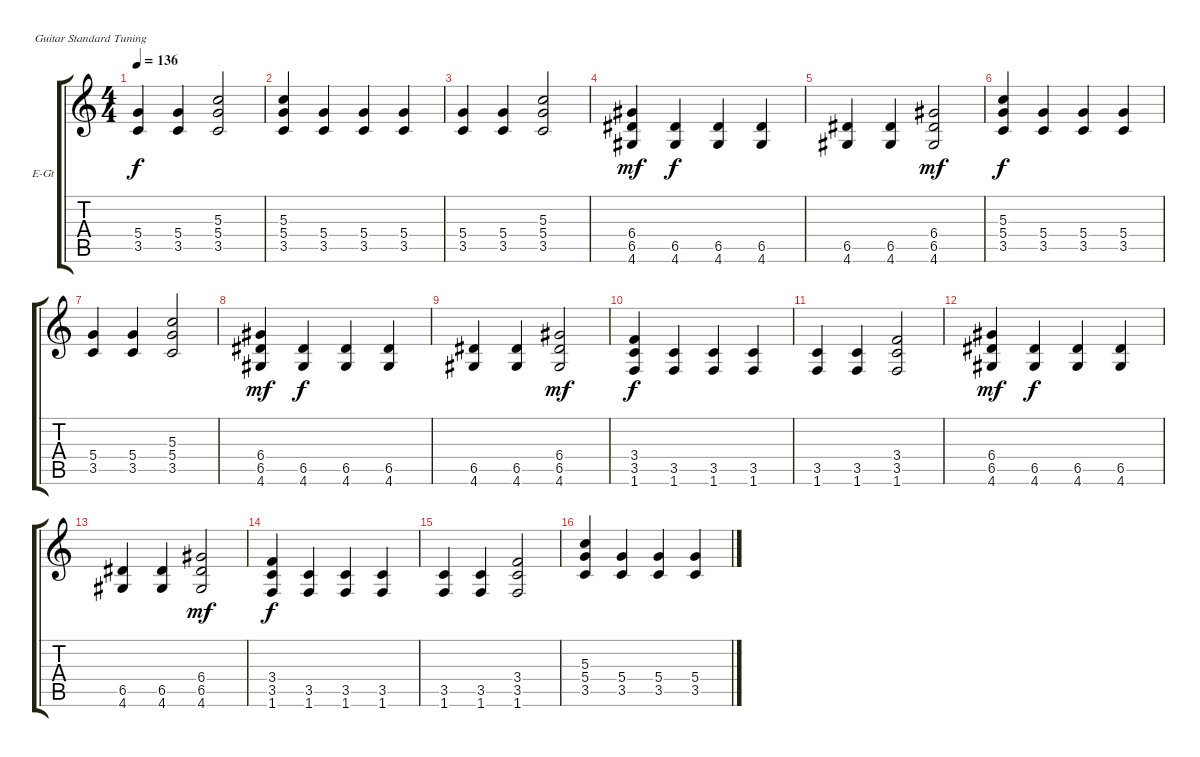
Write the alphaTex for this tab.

\defaultSystemsLayout 4
\bracketExtendMode groupsimilarinstruments
\firstSystemTrackNameOrientation horizontal
\otherSystemsTrackNameOrientation horizontal
\track ("Левин" "E-Gt") {instrument overdrivenguitar}
\staff {score tabs}
\tuning (E4 B3 G3 D3 A2 E2)
\ts (4 4)
\tempo 136
\clef g2
\ks c
(3.5 5.4).4{dy f} (3.5 5.4).4 (5.3 5.4 3.5).2 |
(5.3 5.4 3.5).4 (3.5 5.4).4 (3.5 5.4).4 (3.5 5.4).4 |
(3.5 5.4).4 (3.5 5.4).4 (5.3 5.4 3.5).2 |
(6.4 6.5 4.6).4{dy mf} (4.6 6.5).4{dy f} (4.6 6.5).4 (4.6 6.5).4 |
(4.6 6.5).4 (4.6 6.5).4 (6.4 6.5 4.6).2{dy mf} |
(5.3 5.4 3.5).4{dy f} (3.5 5.4).4 (3.5 5.4).4 (3.5 5.4).4 |
(3.5 5.4).4 (3.5 5.4).4 (5.3 5.4 3.5).2 |
(6.4 6.5 4.6).4{dy mf} (4.6 6.5).4{dy f} (4.6 6.5).4 (4.6 6.5).4 |
(4.6 6.5).4 (4.6 6.5).4 (6.4 6.5 4.6).2{dy mf} |
(3.4 3.5 1.6).4{dy f} (1.6 3.5).4 (1.6 3.5).4 (1.6 3.5).4 |
(1.6 3.5).4 (1.6 3.5).4 (3.4 3.5 1.6).2 |
(6.4 6.5 4.6).4{dy mf} (4.6 6.5).4{dy f} (4.6 6.5).4 (4.6 6.5).4 |
(4.6 6.5).4 (4.6 6.5).4 (6.4 6.5 4.6).2{dy mf} |
(3.4 3.5 1.6).4{dy f} (1.6 3.5).4 (1.6 3.5).4 (1.6 3.5).4 |
(1.6 3.5).4 (1.6 3.5).4 (3.4 3.5 1.6).2 |
(5.3 5.4 3.5).4 (3.5 5.4).4 (3.5 5.4).4 (3.5 5.4).4
